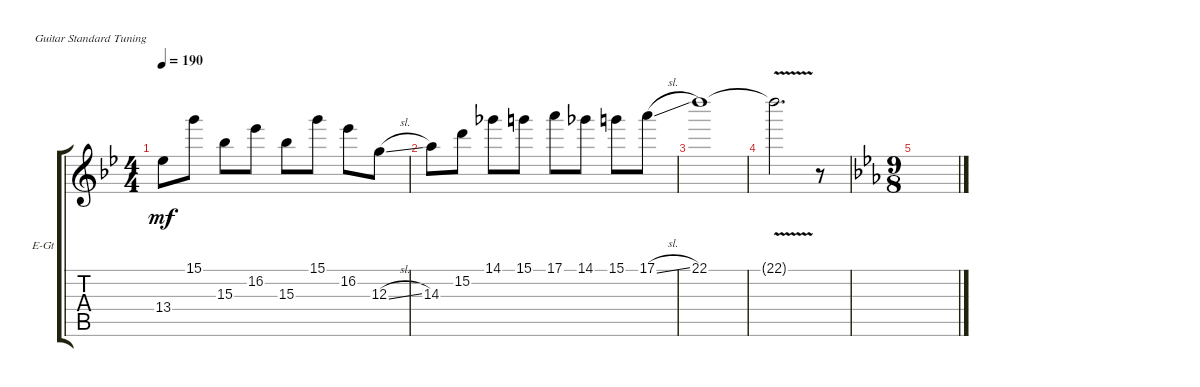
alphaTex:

\defaultSystemsLayout 4
\bracketExtendMode groupsimilarinstruments
\firstSystemTrackNameOrientation horizontal
\otherSystemsTrackNameOrientation horizontal
\track ("Guitar Solo" "E-Gt") {instrument distortionguitar}
\staff {score tabs}
\tuning (E4 B3 G3 D3 A2 E2)
\ts (4 4)
\tempo 190
\clef g2
\scale
0.333333
\ks gminor
13.4.8{dy mf} 15.1.8 15.3.8 16.2.8 15.3.8 15.1.8 16.2.8 12.3{sl}.8 |
\scale
0.333333 14.3.8 15.2.8 14.1.8 15.1.8 17.1.8 14.1.8 15.1.8 17.1{sl}.8 |
\scale
0.333333 22.1.1 |
\scale
0.333333 22.1{v t}.2{d} r.8 |
\ts (9 8)
\scale
0.333333
\ks cminor
|
\scale
0.333333 |
\scale
0.333333 |
\scale
0.333333 |
\scale
0.333333 |
\scale
0.333333 |
\scale
0.333333 |
\scale
0.333333 |
\scale
0.333333 |
\scale
0.333333 |
\scale
0.333333 |
\scale
0.333333
